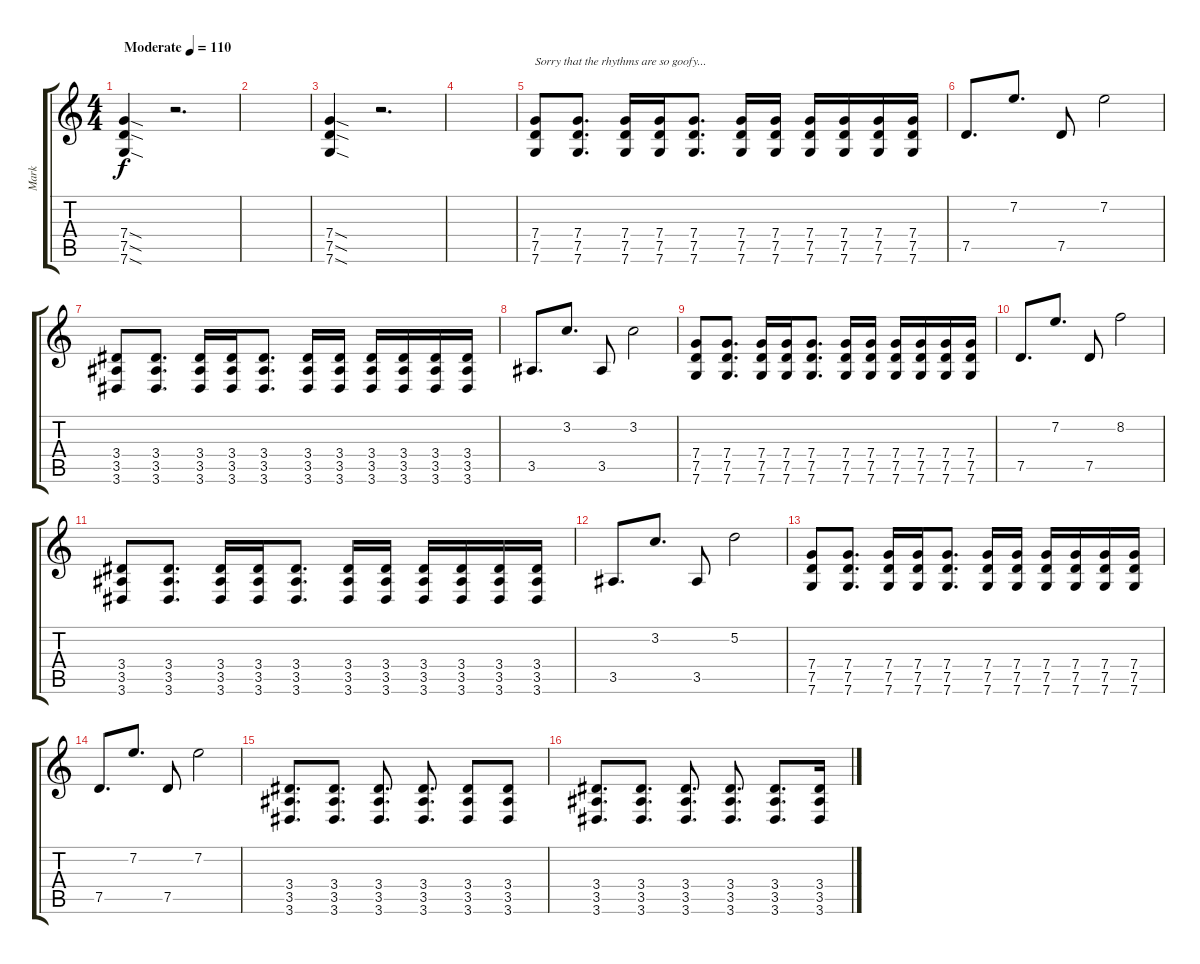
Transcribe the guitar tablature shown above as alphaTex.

\track ("Mark" "Mark") {instrument distortionguitar}
\staff {score tabs}
\tuning (D4 A3 F3 C3 G2 C2) {hide}
\ts (4 4)
\tempo (110 "Moderate")
\clef g2
\ks c
(7.4{sod} 7.5{sod} 7.6{sod}).4{dy f instrument distortionguitar} r.2{d} |
|
(7.4{sod} 7.5{sod} 7.6{sod}).4 r.2{d} |
|
(7.4 7.5 7.6).8{txt "Sorry that the rhythms are so goofy..."} (7.4 7.5 7.6).8{d} (7.4 7.5 7.6).16 (7.4 7.5 7.6).16 (7.4 7.5 7.6).8{d} (7.4 7.5 7.6).16 (7.4 7.5 7.6).16 (7.4 7.5 7.6).16 (7.4 7.5 7.6).16 (7.4 7.5 7.6).16 (7.4 7.5 7.6).16 |
7.5.8{d} 7.2.8{d} 7.5.8 7.2.2 |
(3.4 3.5 3.6).8 (3.4 3.5 3.6).8{d} (3.4 3.5 3.6).16 (3.4 3.5 3.6).16 (3.4 3.5 3.6).8{d} (3.4 3.5 3.6).16 (3.4 3.5 3.6).16 (3.4 3.5 3.6).16 (3.4 3.5 3.6).16 (3.4 3.5 3.6).16 (3.4 3.5 3.6).16 |
3.5.8{d} 3.2.8{d} 3.5.8 3.2.2 |
(7.4 7.5 7.6).8 (7.4 7.5 7.6).8{d} (7.4 7.5 7.6).16 (7.4 7.5 7.6).16 (7.4 7.5 7.6).8{d} (7.4 7.5 7.6).16 (7.4 7.5 7.6).16 (7.4 7.5 7.6).16 (7.4 7.5 7.6).16 (7.4 7.5 7.6).16 (7.4 7.5 7.6).16 |
7.5.8{d} 7.2.8{d} 7.5.8 8.2.2 |
(3.4 3.5 3.6).8 (3.4 3.5 3.6).8{d} (3.4 3.5 3.6).16 (3.4 3.5 3.6).16 (3.4 3.5 3.6).8{d} (3.4 3.5 3.6).16 (3.4 3.5 3.6).16 (3.4 3.5 3.6).16 (3.4 3.5 3.6).16 (3.4 3.5 3.6).16 (3.4 3.5 3.6).16 |
3.5.8{d} 3.2.8{d} 3.5.8 5.2.2 |
(7.4 7.5 7.6).8 (7.4 7.5 7.6).8{d} (7.4 7.5 7.6).16 (7.4 7.5 7.6).16 (7.4 7.5 7.6).8{d} (7.4 7.5 7.6).16 (7.4 7.5 7.6).16 (7.4 7.5 7.6).16 (7.4 7.5 7.6).16 (7.4 7.5 7.6).16 (7.4 7.5 7.6).16 |
7.5.8{d} 7.2.8{d} 7.5.8 7.2.2 |
(3.4 3.5 3.6).8{d} (3.4 3.5 3.6).8{d} (3.4 3.5 3.6).8{d} (3.4 3.5 3.6).8{d} (3.4 3.5 3.6).8 (3.4 3.5 3.6).8 |
(3.4 3.5 3.6).8{d} (3.4 3.5 3.6).8{d} (3.4 3.5 3.6).8{d} (3.4 3.5 3.6).8{d} (3.4 3.5 3.6).8{d} (3.4 3.5 3.6).16
